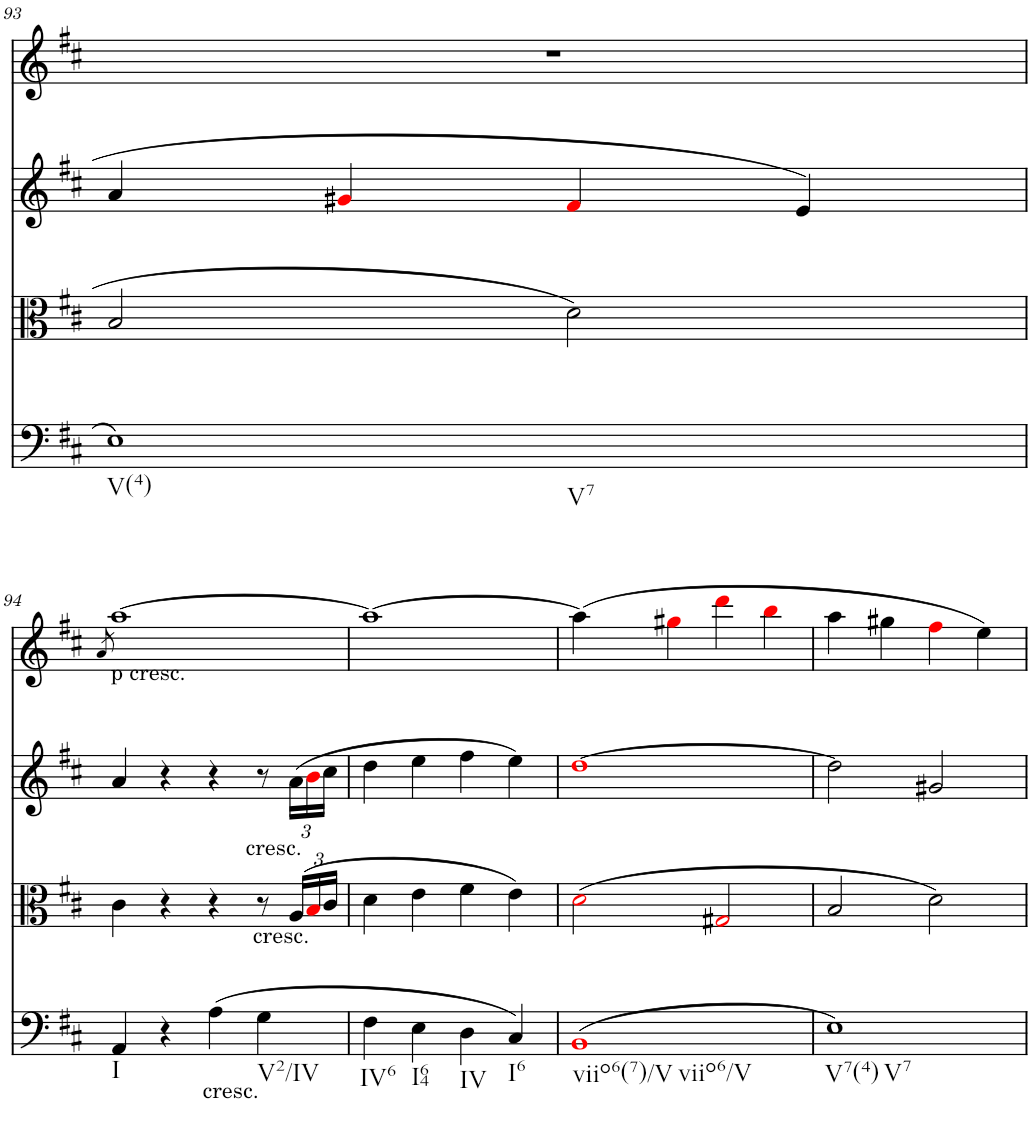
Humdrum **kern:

**kern	**kern	**kern	**kern
*part4	*part3	*part2	*part1
*staff4	*staff3	*staff2	*staff1
*I"Violoncello	*I"Viola	*I"Violin II	*I"Violin I
!!LO:PB:g=z
*clefF4	*clefC3	*clefG2	*clefG2
*k[f#c#]	*k[f#c#]	*k[f#c#]	*k[f#c#]
*M2/2	*M2/2	*M2/2	*M2/2
=93	=93	=93	=93
!LO:TX:b:t=V(4)	!	!	!
!LO:TX:b:t=V7	!	!	!
1E	2B/	4a/	1r
.	.	4g#Xi/	.
.	2d\	4f#i/	.
.	.	4e/	.
!!LO:LB:g=z
=94	=94	=94	=94
.	.	.	8qa/
!	!	!	!LO:TX:a:t=p cresc.
!LO:TX:b:t=I	!	!	!
4AA/	4c#\	4a/	[1aa
4r	4r	4r	.
!LO:TX:b:t=cresc.	!	!	!
(4A\	4r	4r	.
!LO:TX:b:t=V2/IV	!	!	!
4G\	8r	8r	.
*	*Xbrackettup	*Xbrackettup	*
!	!	!LO:TX:b:t=cresc.	!
!	!LO:TX:b:t=cresc.	!	!
.	(24A/LL	(24a\LL	.
.	24Bi/	24bi\	.
.	24c#/JJ	24cc#\JJ	.
=95	=95	=95	=95
!LO:TX:b:t=IV6	!	!	!
4F#\	4d\	4dd\	1aa_
!LO:TX:b:t=I64	!	!	!
4E\	4e\	4ee\	.
!LO:TX:b:t=IV	!	!	!
4D\	4f#\	4ff#\	.
!LO:TX:b:t=I6	!	!	!
4C#/)	4e\)	4ee\)	.
=96	=96	=96	=96
!LO:TX:b:t=viio6(7)/V	!	!	!
!LO:TX:b:t=viio6/V	!	!	!
(1BBi	(2di\	[1ddi	(4aa\]
.	.	.	4gg#Xi\
.	2G#Xi/	.	4dddi\
.	.	.	4bbi\
=97	=97	=97	=97
!LO:TX:b:t=V7(4)	!	!	!
!LO:TX:b:t=V7	!	!	!
1E)	2B/	2dd\]	4aa\
.	.	.	4gg#X\
.	2d\)	2g#X/	4ff#i\
.	.	.	4ee\)
=	=	=	=
*-	*-	*-	*-
